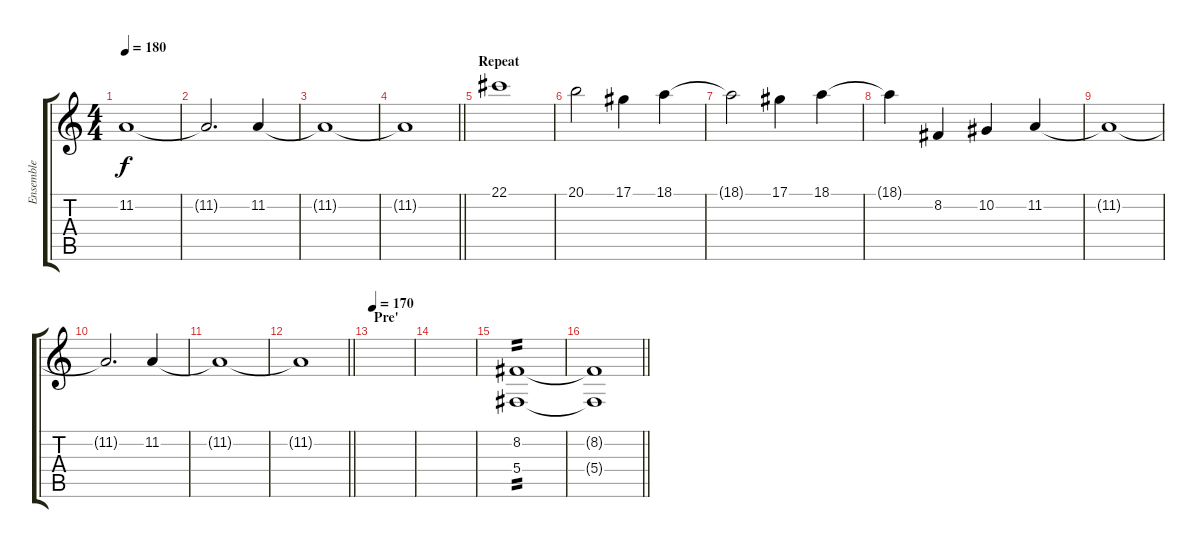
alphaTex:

\track ("Ensemble" "Ensemble") {instrument stringensemble1}
\staff {score tabs}
\tuning (Eb4 Bb3 Gb3 Db3 Ab2 Db2) {hide}
\ts (4 4)
\tempo 180
\clef g2
\ks c
11.2{t}.1{dy f} |
11.2{t}.2{d} 11.2.4 |
11.2{t}.1 |
\barLineRight lightlight
11.2{t}.1 |
\section ("" "Repeat")
22.1.1 |
20.1.2 17.1.4 18.1.4 |
18.1{t}.2 17.1.4 18.1.4 |
18.1{t}.4 8.2.4 10.2.4 11.2.4 |
11.2{t}.1 |
11.2{t}.2{d} 11.2.4 |
11.2{t}.1 |
\barLineRight lightlight
11.2{t}.1 |
\section ("" "Pre'")
\tempo 170
|
|
(8.2 5.4).1{tp 2 volume 10} |
\barLineRight lightlight
(8.2{t} 5.4{t}).1
